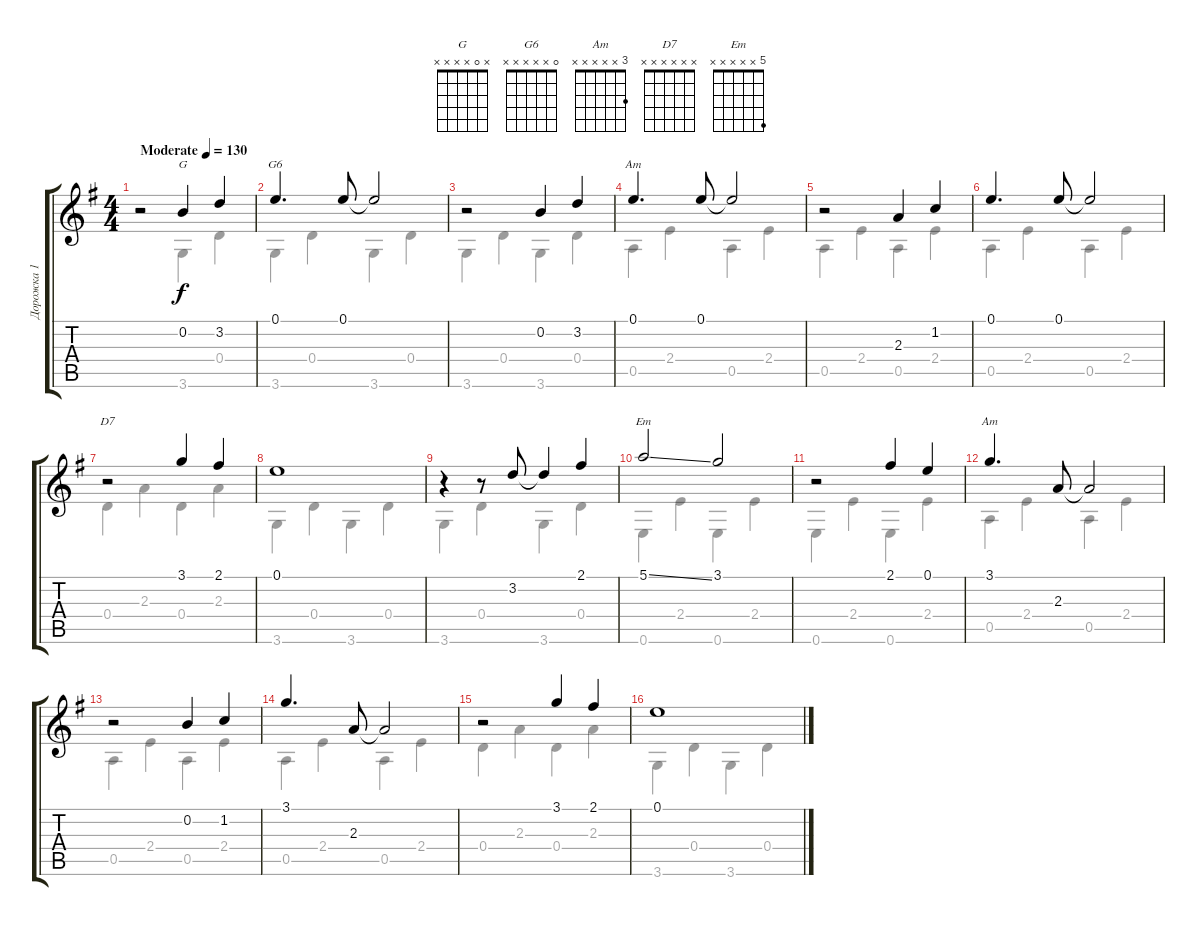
\track ("Дорожка 1" "Дорожка 1") {instrument acousticguitarsteel}
\staff {score tabs}
\tuning (E4 B3 G3 D3 A2 E2) {hide}
\chord ("G" x 0 x x x x)
\chord ("G6" 0 x x x x x)
\chord ("Am" 0 x x x x x)
\chord ("D7" x x x x x x)
\chord ("Em" 5 x x x x x)
\chord ("Am" 3 x x x x x)
\voice
\ts (4 4)
\tempo (130 "Moderate")
\clef g2
\ks g
r.2{dy f instrument acousticguitarsteel} 0.2.4{ch "G"} 3.2.4 |
0.1.4{d ch "G6"} 0.1.8 0.1{t}.2 |
r.2 0.2.4 3.2.4 |
0.1.4{d ch "Am"} 0.1.8 0.1{t}.2 |
r.2 2.3.4 1.2.4 |
0.1.4{d} 0.1.8 0.1{t}.2 |
r.2{ch "D7"} 3.1.4 2.1.4 |
0.1.1 |
r.4 r.8 3.2.8 3.2{t}.4 2.1.4 |
5.1{ss}.2{ch "Em"} 3.1.2 |
r.2 2.1.4 0.1.4 |
3.1.4{d ch "Am"} 2.3.8 2.3{t}.2 |
r.2 0.2.4 1.2.4 |
3.1.4{d} 2.3.8 2.3{t}.2 |
r.2 3.1.4 2.1.4 |
0.1.1
\voice
\clef g2
\ottava regular
\simile none
\ks g
r.2{dy f} 3.6.4 0.4.4 |
3.6.4 0.4.4 3.6.4 0.4.4 |
3.6.4 0.4.4 3.6.4 0.4.4 |
0.5.4 2.4.4 0.5.4 2.4.4 |
0.5.4 2.4.4 0.5.4 2.4.4 |
0.5.4 2.4.4 0.5.4 2.4.4 |
0.4.4 2.3.4 0.4.4 2.3.4 |
3.6.4 0.4.4 3.6.4 0.4.4 |
3.6.4 0.4.4 3.6.4 0.4.4 |
0.6.4 2.4.4 0.6.4 2.4.4 |
0.6.4 2.4.4 0.6.4 2.4.4 |
0.5.4 2.4.4 0.5.4 2.4.4 |
0.5.4 2.4.4 0.5.4 2.4.4 |
0.5.4 2.4.4 0.5.4 2.4.4 |
0.4.4 2.3.4 0.4.4 2.3.4 |
3.6.4 0.4.4 3.6.4 0.4.4
